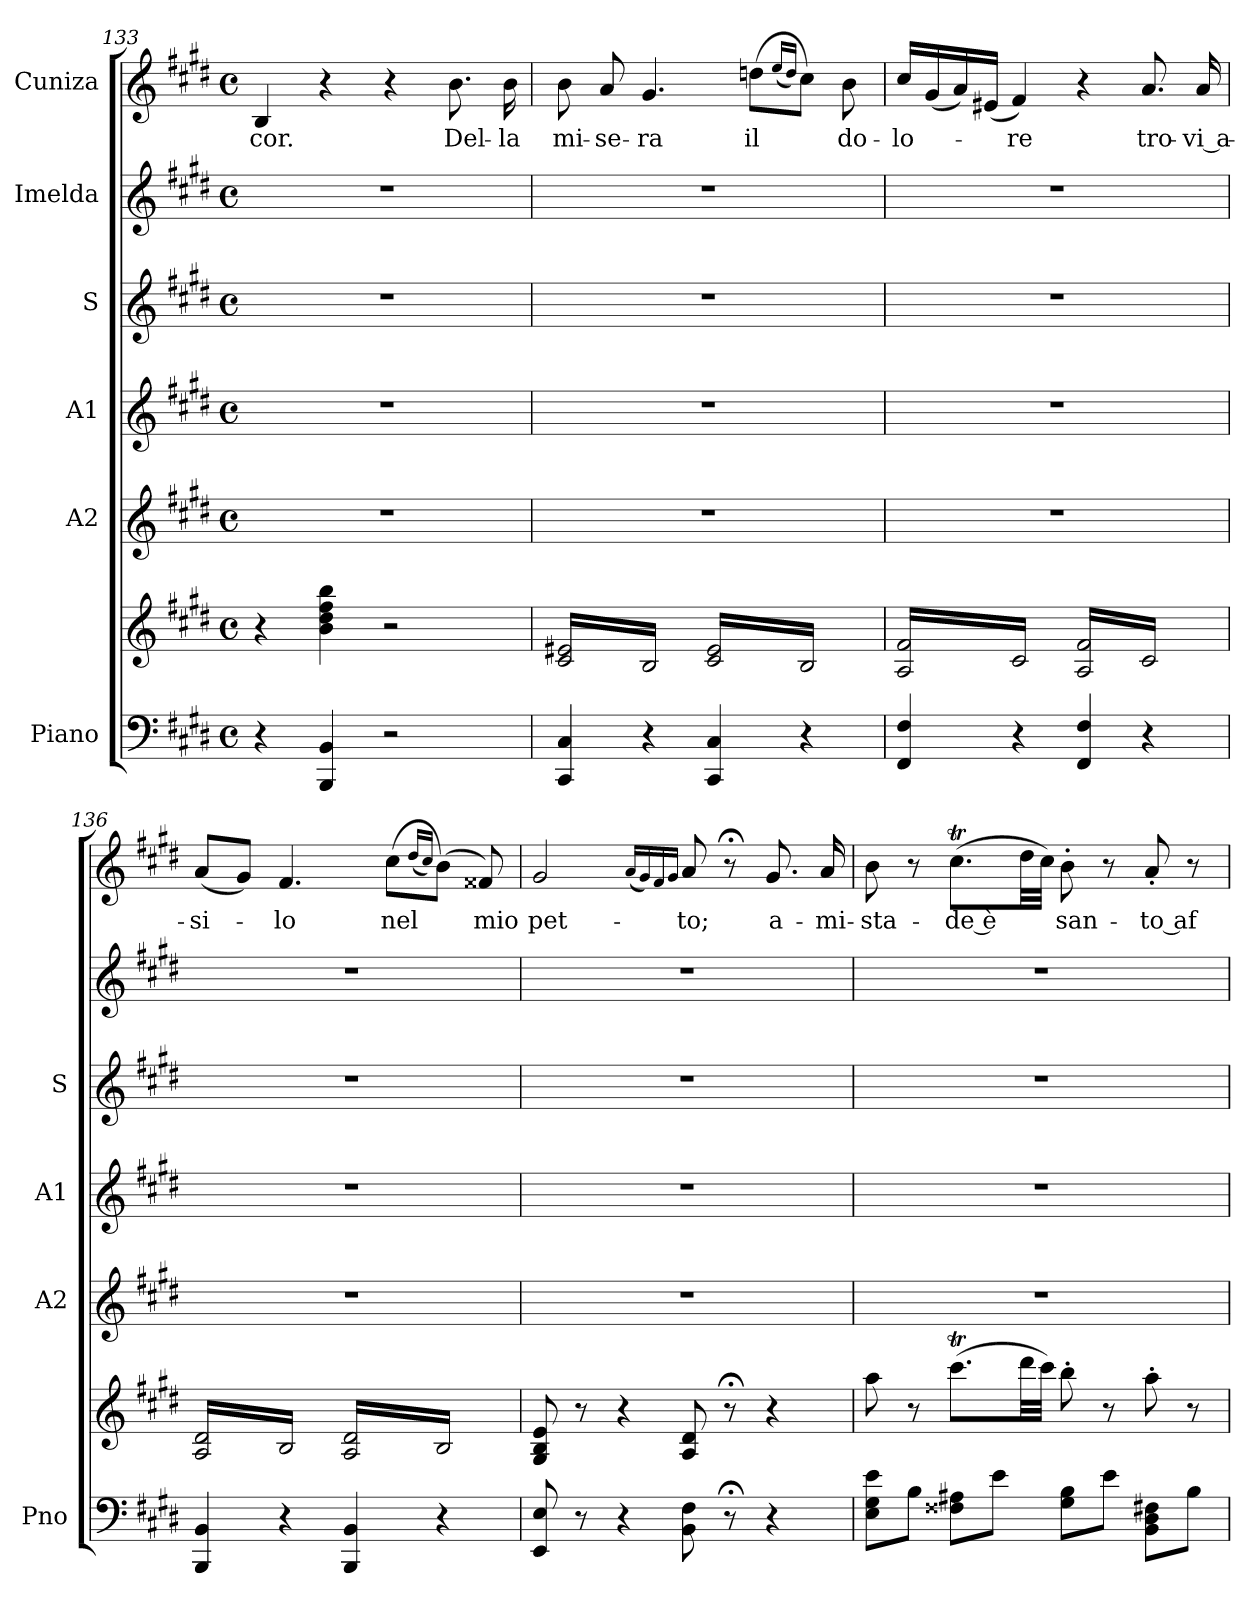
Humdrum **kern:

**kern	**kern	**kern	**kern	**kern	**kern	**kern	**text
*part6	*part6	*part5	*part4	*part3	*part2	*part1	*part1
*staff7	*staff6	*staff5	*staff4	*staff3	*staff2	*staff1	*staff1
*I"Piano	*	*I"A2	*I"A1	*I"S	*I"Imelda	*I"Cuniza	*
*I'Pno	*	*I'A2	*I'A1	*I'S	*	*	*
*clefF4	*clefG2	*clefG2	*clefG2	*clefG2	*clefG2	*clefG2	*
*k[f#c#g#d#]	*k[f#c#g#d#]	*k[f#c#g#d#]	*k[f#c#g#d#]	*k[f#c#g#d#]	*k[f#c#g#d#]	*k[f#c#g#d#]	*
*M4/4	*M4/4	*M4/4	*M4/4	*M4/4	*M4/4	*M4/4	*
*met(c)	*met(c)	*met(c)	*met(c)	*met(c)	*met(c)	*met(c)	*
=133	=133	=133	=133	=133	=133	=133	=133
4r	4r	1r	1r	1r	1r	4B/	cor.
4BBB/ 4BB/	4b\ 4dd#\ 4ff#\ 4bb\	.	.	.	.	4r	.
2r	2r	.	.	.	.	4r	.
.	.	.	.	.	.	8.b\	Del-
.	.	.	.	.	.	16b\	-la
=134	=134	=134	=134	=134	=134	=134	=134
*	*tremolo	*	*	*	*	*	*
4CC#/ 4C#/	16c#/ 16e#X/LL	1r	1r	1r	1r	8b\	mi-
.	16B/	.	.	.	.	.	.
.	16c#/ 16e#X/	.	.	.	.	8a/	-se-
.	16B/	.	.	.	.	.	.
4r	16c#/ 16e#X/	.	.	.	.	4.g#/	-ra
.	16B/	.	.	.	.	.	.
.	16c#/ 16e#X/	.	.	.	.	.	.
.	16B/JJ	.	.	.	.	.	.
4CC#/ 4C#/	16c#/ 16e#/LL	.	.	.	.	.	.
.	16B/	.	.	.	.	.	.
.	16c#/ 16e#/	.	.	.	.	(8ddn\L	il
.	16B/	.	.	.	.	.	.
.	.	.	.	.	.	(16qee/LL	.
.	.	.	.	.	.	16qdd/JJ)	.
4r	16c#/ 16e#/	.	.	.	.	8cc#\J)	.
.	16B/	.	.	.	.	.	.
.	16c#/ 16e#/	.	.	.	.	8b\	do-
.	16B/JJ	.	.	.	.	.	.
=135	=135	=135	=135	=135	=135	=135	=135
4FF#/ 4F#/	16A/ 16f#/LL	1r	1r	1r	1r	16cc#/LL	-lo-
.	16c#/	.	.	.	.	(16g#/	.
.	16A/ 16f#/	.	.	.	.	16a/)	.
.	16c#/	.	.	.	.	(16e#X/JJ	.
4r	16A/ 16f#/	.	.	.	.	4f#/)	-re
.	16c#/	.	.	.	.	.	.
.	16A/ 16f#/	.	.	.	.	.	.
.	16c#/JJ	.	.	.	.	.	.
4FF#/ 4F#/	16A/ 16f#/LL	.	.	.	.	4r	.
.	16c#/	.	.	.	.	.	.
.	16A/ 16f#/	.	.	.	.	.	.
.	16c#/	.	.	.	.	.	.
4r	16A/ 16f#/	.	.	.	.	8.a/	tro-
.	16c#/	.	.	.	.	.	.
.	16A/ 16f#/	.	.	.	.	.	.
.	16c#/JJ	.	.	.	.	16a/	-vi a-
!!LO:PB:g=z
=136	=136	=136	=136	=136	=136	=136	=136
4BBB/ 4BB/	16A/ 16d#/LL	1r	1r	1r	1r	(8a/L	-si-
.	16B/	.	.	.	.	.	.
.	16A/ 16d#/	.	.	.	.	8g#/J)	.
.	16B/	.	.	.	.	.	.
4r	16A/ 16d#/	.	.	.	.	4.f#/	-lo
.	16B/	.	.	.	.	.	.
.	16A/ 16d#/	.	.	.	.	.	.
.	16B/JJ	.	.	.	.	.	.
4BBB/ 4BB/	16A/ 16d#/LL	.	.	.	.	.	.
.	16B/	.	.	.	.	.	.
.	16A/ 16d#/	.	.	.	.	(8cc#\L	nel
.	16B/	.	.	.	.	.	.
.	.	.	.	.	.	(16qdd#/LL	.
.	.	.	.	.	.	16qcc#/JJ)	.
4r	16A/ 16d#/	.	.	.	.	(8b\J)	.
.	16B/	.	.	.	.	.	.
.	16A/ 16d#/	.	.	.	.	8f##X/)	mio
.	16B/JJ	.	.	.	.	.	.
*	*Xtremolo	*	*	*	*	*	*
=137	=137	=137	=137	=137	=137	=137	=137
8EE/ 8E/	8G#/ 8B/ 8e/	1r	1r	1r	1r	2g#/	pet-
.	.	.	.	.	.	.	.
8r	8r	.	.	.	.	.	.
.	.	.	.	.	.	.	.
4r	4r	.	.	.	.	.	.
.	.	.	.	.	.	(16qa/LL	.
.	.	.	.	.	.	16qg#/)	.
.	.	.	.	.	.	16qf#/	.
.	.	.	.	.	.	16qg#/JJ	.
8BB\ 8F#\	8A/ 8d#/	.	.	.	.	8a/	-to;
8r;<	8r;<	.	.	.	.	8r;<	.
4r	4r	.	.	.	.	8.g#/	a-
.	.	.	.	.	.	16a/	-mi-
=138	=138	=138	=138	=138	=138	=138	=138
8E\ 8G#\ 8e\L	8aa\	1r	1r	1r	1r	8b\	-sta-
8B\J	8r	.	.	.	.	8r	.
8F##X\ 8A#X\L	(8.ccc#T\L	.	.	.	.	(8.cc#T\L	-de è
8e\J	.	.	.	.	.	.	.
.	32ddd#\LL	.	.	.	.	32dd#\LL	.
.	32ccc#\JJJ)	.	.	.	.	32cc#\JJJ)	.
8G#\ 8B\L	8bb'\	.	.	.	.	8b'\	san-
8e\J	8r	.	.	.	.	8r	.
8BB\ 8D#\ 8F#X\L	8aa'\	.	.	.	.	8a'/	-to af-
8B\J	8r	.	.	.	.	8r	.
=	=	=	=	=	=	=	=
*-	*-	*-	*-	*-	*-	*-	*-
